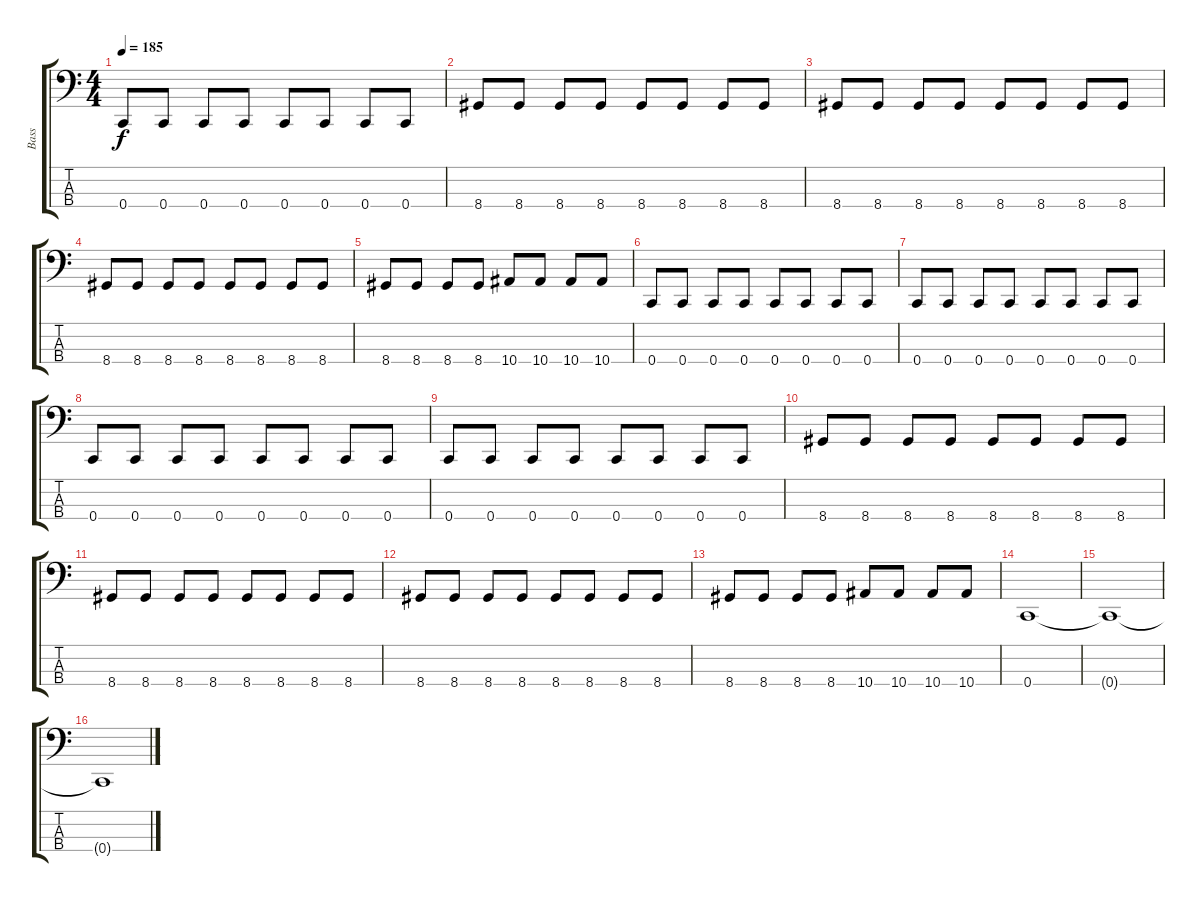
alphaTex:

\track ("Bass" "Bass") {instrument electricbassfinger}
\staff {score tabs}
\tuning (F2 C2 G1 C1) {hide}
\ts (4 4)
\tempo 185
\clef f4
\ks c
0.4.8{dy f} 0.4.8 0.4.8 0.4.8 0.4.8 0.4.8 0.4.8 0.4.8 |
8.4.8 8.4.8 8.4.8 8.4.8 8.4.8 8.4.8 8.4.8 8.4.8 |
8.4.8 8.4.8 8.4.8 8.4.8 8.4.8 8.4.8 8.4.8 8.4.8 |
8.4.8 8.4.8 8.4.8 8.4.8 8.4.8 8.4.8 8.4.8 8.4.8 |
8.4.8 8.4.8 8.4.8 8.4.8 10.4.8 10.4.8 10.4.8 10.4.8 |
0.4.8 0.4.8 0.4.8 0.4.8 0.4.8 0.4.8 0.4.8 0.4.8 |
0.4.8 0.4.8 0.4.8 0.4.8 0.4.8 0.4.8 0.4.8 0.4.8 |
0.4.8 0.4.8 0.4.8 0.4.8 0.4.8 0.4.8 0.4.8 0.4.8 |
0.4.8 0.4.8 0.4.8 0.4.8 0.4.8 0.4.8 0.4.8 0.4.8 |
8.4.8 8.4.8 8.4.8 8.4.8 8.4.8 8.4.8 8.4.8 8.4.8 |
8.4.8 8.4.8 8.4.8 8.4.8 8.4.8 8.4.8 8.4.8 8.4.8 |
8.4.8 8.4.8 8.4.8 8.4.8 8.4.8 8.4.8 8.4.8 8.4.8 |
8.4.8 8.4.8 8.4.8 8.4.8 10.4.8 10.4.8 10.4.8 10.4.8 |
0.4.1 |
0.4{t}.1 |
0.4{t}.1
